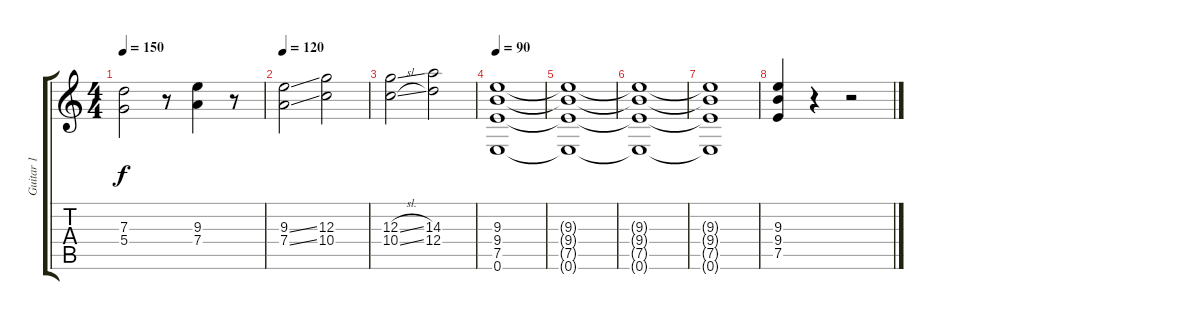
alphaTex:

\track ("Guitar 1" "Guitar 1") {instrument distortionguitar}
\staff {score tabs}
\tuning (E4 B3 G3 D3 A2 E2) {hide}
\ts (4 4)
\tempo 150
\clef g2
\ks c
(7.3 5.4).2{dy f} r.8 (9.3 7.4).4 r.8 |
\tempo 150
\tempo 120
(9.3{ss} 7.4{ss}).2 (12.3 10.4).2 |
(12.3{sl} 10.4{sl}).2 (14.3 12.4).2 |
\tempo 90
(9.3 9.4 7.5 0.6).1 |
(9.3{t} 9.4{t} 7.5{t} 0.6{t}).1 |
(9.3{t} 9.4{t} 7.5{t} 0.6{t}).1 |
(9.3{t} 9.4{t} 7.5{t} 0.6{t}).1 |
(9.3 9.4 7.5).4 r.4 r.2
